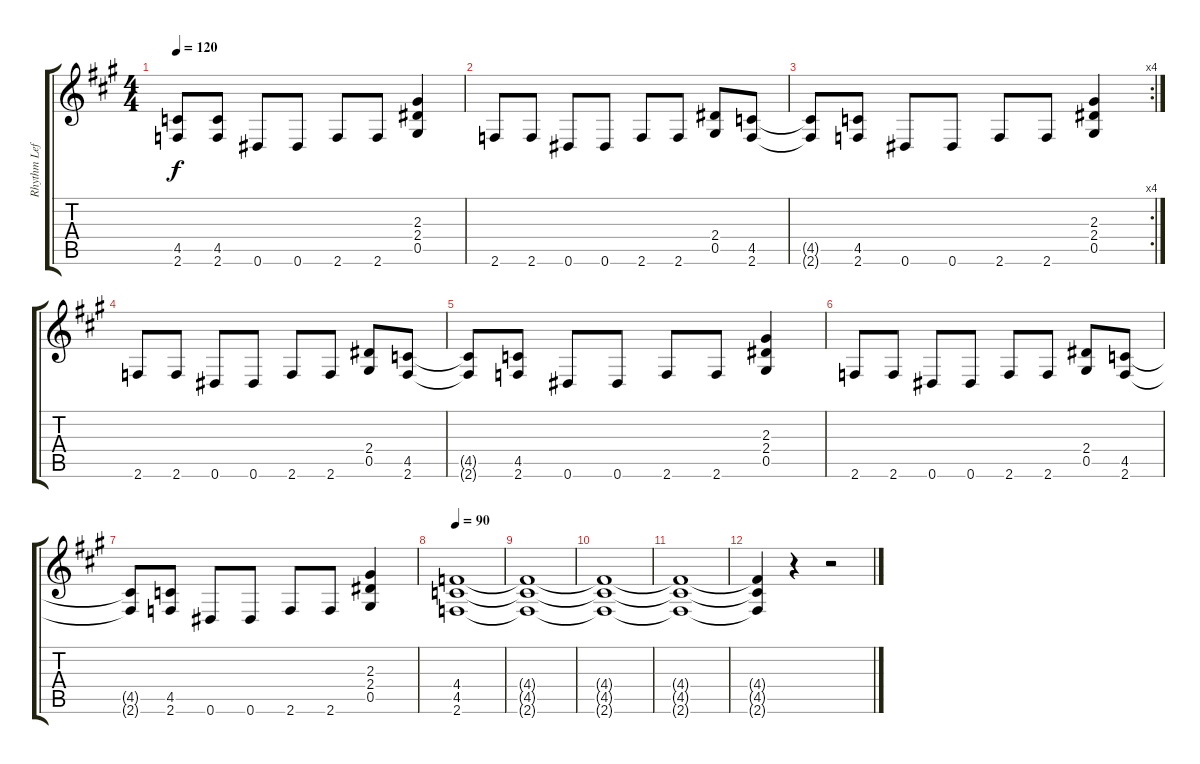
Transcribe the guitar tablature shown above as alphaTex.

\track ("Rhythm Left" "Rhythm Lef") {instrument distortionguitar}
\staff {score tabs}
\tuning (Eb4 Bb3 Gb3 Db3 Ab2 Eb2) {hide}
\ts (4 4)
\tempo 120
\clef g2
\ks a
(4.5{t} 2.6{t}).8{dy f} (4.5 2.6).8 0.6.8 0.6.8 2.6.8 2.6.8 (2.3 2.4 0.5).4 |
2.6.8 2.6.8 0.6.8 0.6.8 2.6.8 2.6.8 (2.4 0.5).8 (4.5 2.6).8 |
\rc 4
(4.5{t} 2.6{t}).8 (4.5 2.6).8 0.6.8 0.6.8 2.6.8 2.6.8 (2.3 2.4 0.5).4 |
2.6.8 2.6.8 0.6.8 0.6.8 2.6.8 2.6.8 (2.4 0.5).8 (4.5 2.6).8 |
(4.5{t} 2.6{t}).8 (4.5 2.6).8 0.6.8 0.6.8 2.6.8 2.6.8 (2.3 2.4 0.5).4 |
2.6.8 2.6.8 0.6.8 0.6.8 2.6.8 2.6.8 (2.4 0.5).8 (4.5 2.6).8 |
(4.5{t} 2.6{t}).8 (4.5 2.6).8 0.6.8 0.6.8 2.6.8 2.6.8 (2.3 2.4 0.5).4 |
\tempo 90
(4.4 4.5 2.6).1 |
(4.4{t} 4.5{t} 2.6{t}).1 |
(4.4{t} 4.5{t} 2.6{t}).1 |
(4.4{t} 4.5{t} 2.6{t}).1 |
(4.4{t} 4.5{t} 2.6{t}).4 r.4 r.2
